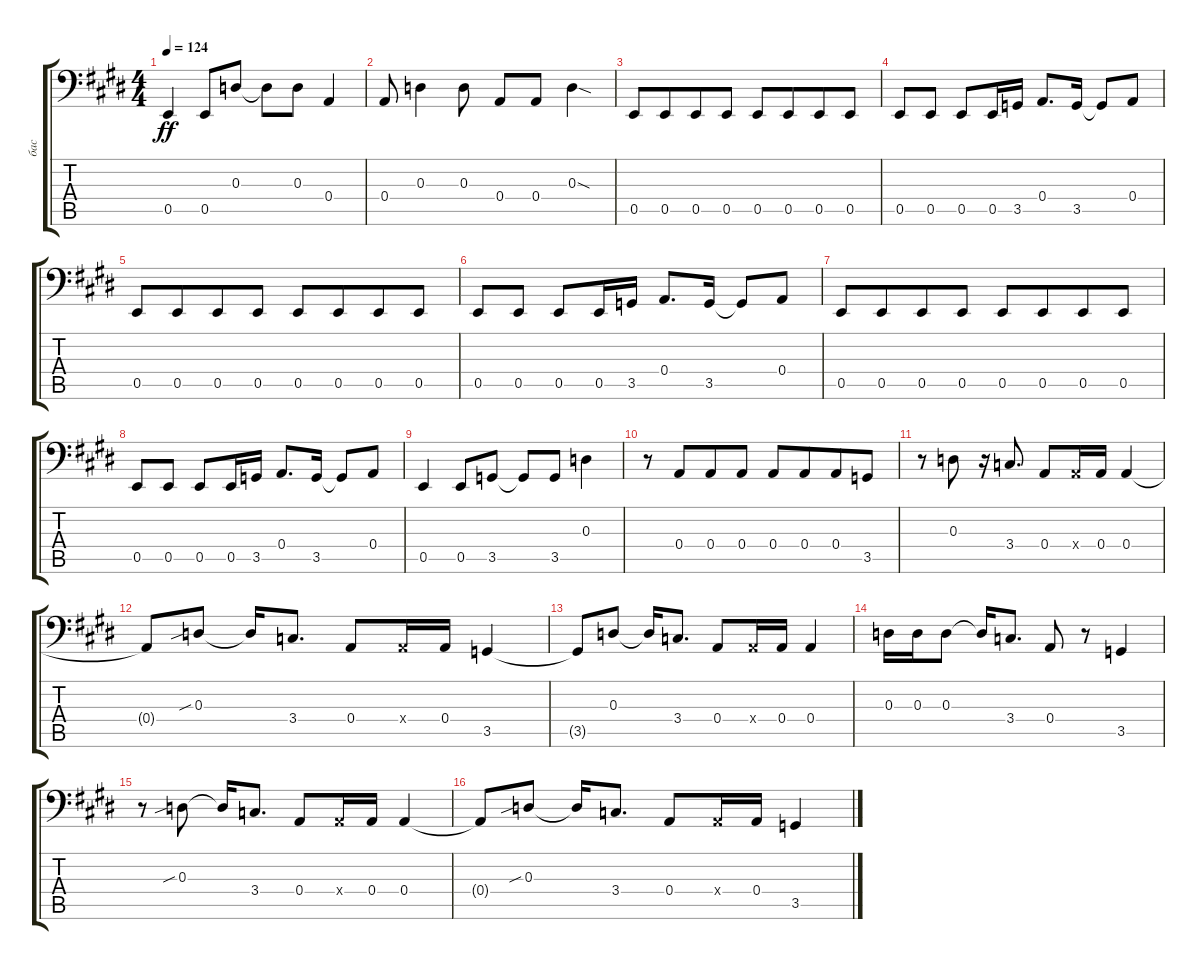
\track ("бас" "бас") {instrument electricbassfinger}
\staff {score tabs}
\tuning (C3 G2 D2 A1 E1 B0) {hide}
\ts (4 4)
\tempo 124
\clef f4
\ks e
0.5.4{dy ff} 0.5.8 0.3.8 0.3{t}.8 0.3.8 0.4.4 |
0.4.8 0.3.4 0.3.8 0.4.8 0.4.8 0.3{sod}.4 |
0.5.8 0.5.8{beam merge} 0.5.8 0.5.8 0.5.8 0.5.8{beam merge} 0.5.8 0.5.8 |
0.5.8 0.5.8 0.5.8 0.5.16 3.5.16 0.4.8{d} 3.5.16 3.5{t}.8 0.4.8 |
0.5.8 0.5.8{beam merge} 0.5.8 0.5.8 0.5.8 0.5.8{beam merge} 0.5.8 0.5.8 |
0.5.8 0.5.8 0.5.8 0.5.16 3.5.16 0.4.8{d} 3.5.16 3.5{t}.8 0.4.8 |
0.5.8 0.5.8{beam merge} 0.5.8 0.5.8 0.5.8 0.5.8{beam merge} 0.5.8 0.5.8 |
0.5.8 0.5.8 0.5.8 0.5.16 3.5.16 0.4.8{d} 3.5.16 3.5{t}.8 0.4.8 |
0.5.4 0.5.8 3.5.8 3.5{t}.8 3.5.8 0.3.4 |
r.8 0.4.8{beam merge} 0.4.8 0.4.8 0.4.8 0.4.8{beam merge} 0.4.8 3.5.8 |
r.8 0.3.8 r.16 3.4.8{d} 0.4.8 0.4{x}.16 0.4.16 0.4.4 |
0.4{t}.8 0.3{sib}.8 0.3{t}.16 3.4.8{d} 0.4.8 0.4{x}.16 0.4.16 3.5.4 |
3.5{t}.8 0.3.8 0.3{t}.16 3.4.8{d} 0.4.8 0.4{x}.16 0.4.16 0.4.4 |
0.3.16 0.3.16 0.3.8 0.3{t}.16 3.4.8{d} 0.4.8 r.8 3.5.4 |
r.8 0.3{sib}.8 0.3{t}.16 3.4.8{d} 0.4.8 0.4{x}.16 0.4.16 0.4.4 |
0.4{t}.8 0.3{sib}.8 0.3{t}.16 3.4.8{d} 0.4.8 0.4{x}.16 0.4.16 3.5.4
